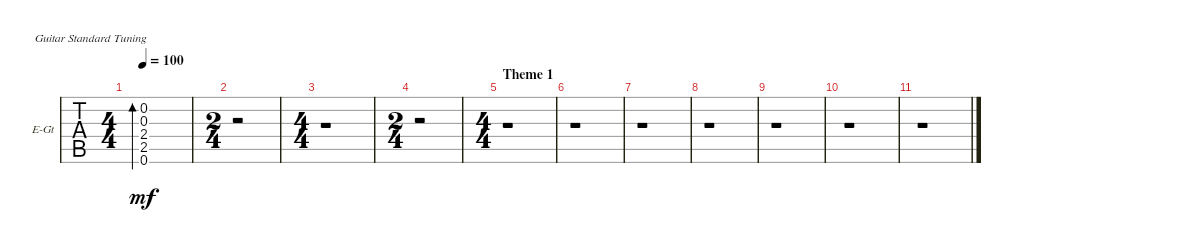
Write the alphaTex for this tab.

\defaultSystemsLayout 4
\bracketExtendMode groupsimilarinstruments
\firstSystemTrackNameOrientation horizontal
\otherSystemsTrackNameOrientation horizontal
\track ("Dulcimer Hammer" "E-Gt") {instrument electricguitarclean}
\staff {tabs}
\tuning (E4 B3 G3 D3 A2 E2)
\ts (4 4)
\tempo 100
\clef g2
\ks c
(0.6 2.5 2.4 0.3 0.2).1{bd 116 dy mf} |
\ts (2 4)
r.2 |
\ts (4 4)
r.1 |
\ts (2 4)
r.2 |
\ts (4 4)
\section ("" "Theme 1")
r.1 |
r.1 |
r.1 |
r.1 |
r.1 |
r.1 |
r.1
